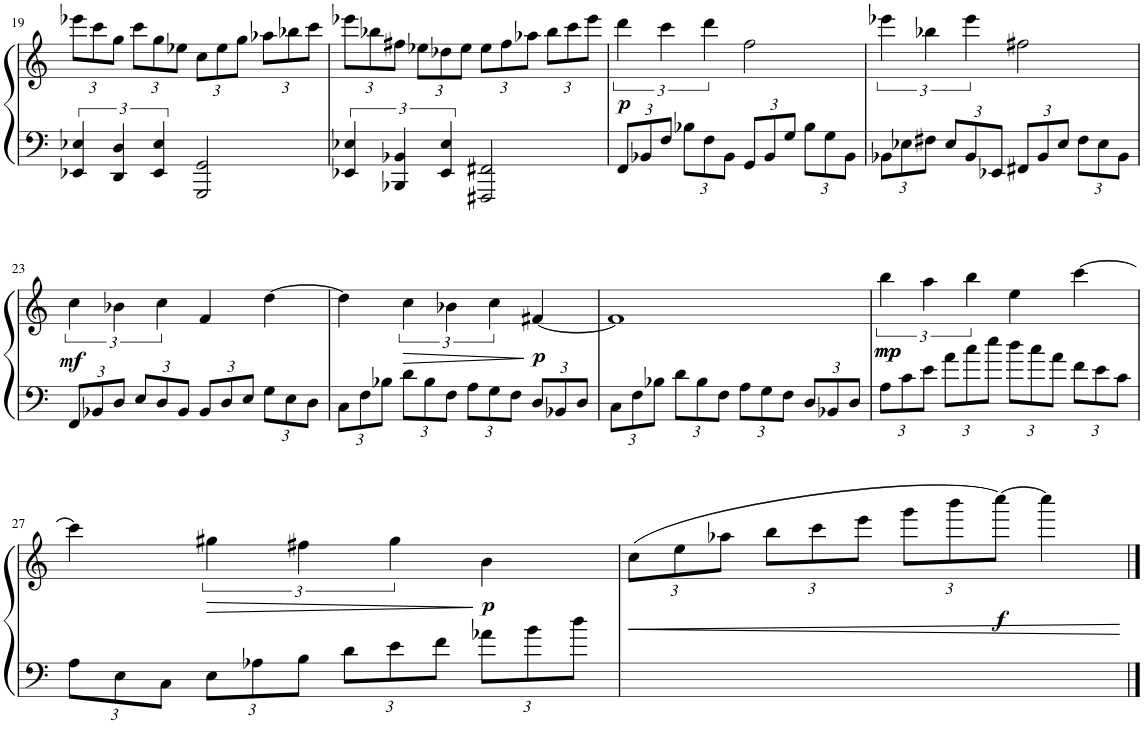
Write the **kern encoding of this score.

**kern	**kern	**dynam
*part1	*part1	*part1
*staff2	*staff1	*staff1/2
*I"Piano	*	*
*I'Pno	*	*
!!LO:PB:g=z
*clefF4	*clefG2	*
*k[]	*k[]	*
*M4/4	*M4/4	*
*	*Xbrackettup	*
=19	=19	=19
6EE-X/ 6E-X/	12eee-X\L	.
.	12ccc\	.
6DD/ 6D/	12gg\J	.
.	12ccc\L	.
6EE-/ 6E-/	12gg\	.
.	12ee-X\J	.
2GGG/ 2GG/	12cc\L	.
.	12ee-\	.
.	12gg\J	.
.	12aa-X\L	.
.	12bb-X\	.
.	12ccc\J	.
=20	=20	=20
6EE-X/ 6E-X/	12eee-X\L	.
.	12bb-X\	.
6BBB-X/ 6BB-X/	12ff#X\J	.
.	12ee-X\L	.
6EE-/ 6E-/	12dd-X\	.
.	12ee-\J	.
2FFF#X/ 2FF#X/	12ee-\L	.
.	12ff#\	.
.	12aa-X\J	.
.	12bb-\L	.
.	12ccc\	.
.	12eee-\J	.
=21	=21	=21
*Xbrackettup	*brackettup	*
!	!	!LO:DY:b
12FF/L	6ddd\	p
12BB-X/	.	.
12F/J	6ccc\	.
12B-X\L	.	.
12F\	6ddd\	.
12BB-\J	.	.
12GG/L	2ff\	.
12BB-/	.	.
12G/J	.	.
12B-\L	.	.
12G\	.	.
12BB-\J	.	.
=22	=22	=22
12BB-X\L	6eee-X\	.
12E-X\	.	.
12F#X\J	6bb-X\	.
12E-/L	.	.
12BB-/	6eee-\	.
12EE-X/J	.	.
12FF#X/L	2ff#X\	.
12BB-/	.	.
12E-/J	.	.
12F#\L	.	.
12E-\	.	.
12BB-\J	.	.
!!LO:LB:g=z
=23	=23	=23
!	!	!LO:DY:b
12FF/L	6cc\	mf
12BB-X/	.	.
12D/J	6b-X\	.
12E/L	.	.
12D/	6cc\	.
12BB-/J	.	.
12BB-/L	4f/	.
12D/	.	.
12E/J	.	.
12G\L	[4dd\	.
12E\	.	.
12D\J	.	.
=24	=24	=24
12C\L	4dd\]	.
12F\	.	.
12B-X\J	.	.
!	!	!LO:HP:b
12d\L	6cc\	>
12B-\	.	.
12F\J	6b-X\	.
12A\L	.	.
12G\	6cc\	.
12F\J	.	.
!	!	!LO:DY:n=1:b
12D/L	[4f#X/	] p
12BB-X/	.	.
12D/J	.	.
=25	=25	=25
12C\L	1f#]	.
12F\	.	.
12B-X\J	.	.
12d\L	.	.
12B-\	.	.
12F\J	.	.
12A\L	.	.
12G\	.	.
12F\J	.	.
12D/L	.	.
12BB-X/	.	.
12D/J	.	.
=26	=26	=26
!	!	!LO:DY:b
!	!	!LO:DY:n=1:b
12A\L	6bb\	mp mp
12c\	.	.
12e\J	6aa\	.
12a\L	.	.
12cc\	6bb\	.
12ee\J	.	.
12dd\L	4ee\	.
12cc\	.	.
12a\J	.	.
12f\L	[4ccc\	.
12e\	.	.
12c\J	.	.
!!LO:LB:g=z
=27	=27	=27
12A\L	4ccc\]	.
12E\	.	.
12C\J	.	.
!	!	!LO:HP:b
12E\L	6gg#X\	>
12A-X\	.	.
12B\J	6ff#X\	.
12d\L	.	.
12e\	6gg#\	.
12f\J	.	.
!	!	!LO:DY:n=1:b
12a-X\L	4b\	] p
12b\	.	.
12dd\J	.	.
=28	=28	=28
*	*Xbrackettup	*
!	!	!LO:HP:b
1ryy	(12cc\L	<
.	12ee\	.
.	12aa-X\J	.
.	12bb\L	.
.	12ccc\	.
.	12eee\J	.
.	12ggg\L	.
.	12bbb\	.
!	!	!LO:DY:b
.	[12cccc\J)	f
.	4cccc\]	.
.	.	[
==	==	==
*-	*-	*-
